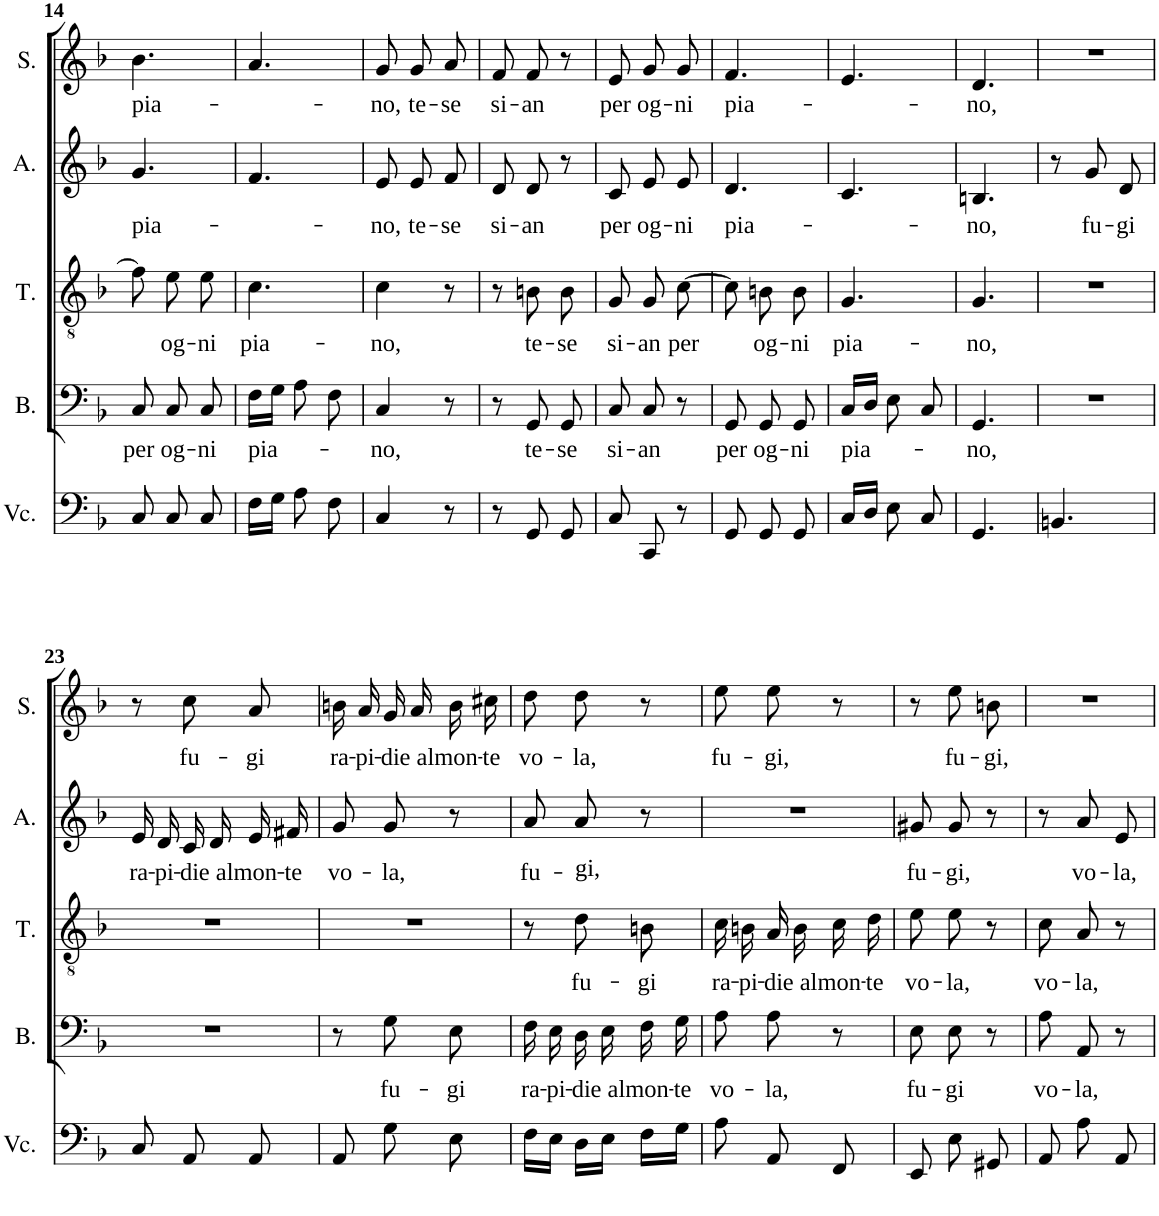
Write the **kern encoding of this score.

**kern	**kern	**text	**kern	**text	**kern	**text	**kern	**text
*part5	*part4	*part4	*part3	*part3	*part2	*part2	*part1	*part1
*staff5	*staff4	*staff4	*staff3	*staff3	*staff2	*staff2	*staff1	*staff1
*I"B.C.	*I"Basse	*	*I"Ténor	*	*I"Alto	*	*I"Soprano	*
*	*I'B.	*	*I'T.	*	*I'A.	*	*I'S.	*
!!LO:PB:g=z
*clefF4	*clefF4	*	*clefGv2	*	*clefG2	*	*clefG2	*
*k[b-]	*k[b-]	*	*k[b-]	*	*k[b-]	*	*k[b-]	*
*F:	*F:	*	*F:	*	*F:	*	*F:	*
*M3/8	*M3/8	*	*M3/8	*	*M3/8	*	*M3/8	*
=14	=14	=14	=14	=14	=14	=14	=14	=14
!	!	!LO:LY:b	!	!	!	!LO:LY:b	!	!LO:LY:b
8C/	8C/	per	8f\L]	.	4.g/	pia-	4.b-\	pia-
!	!	!LO:LY:b	!	!LO:LY:b	!	!	!	!
8C/	8C/	og-	8e\	og-	.	.	.	.
!	!	!LO:LY:b	!	!LO:LY:b	!	!	!	!
8C/	8C/	-ni	8e\J	-ni	.	.	.	.
=15	=15	=15	=15	=15	=15	=15	=15	=15
!	!	!LO:LY:b	!	!LO:LY:b	!	!	!	!
16F\LL	16F\LL	pia-	4.c\	pia-	4.f/	.	4.a/	.
16G\JJ	16G\JJ	.	.	.	.	.	.	.
8A\	8A\	.	.	.	.	.	.	.
8F\	8F\	.	.	.	.	.	.	.
=16	=16	=16	=16	=16	=16	=16	=16	=16
!	!	!LO:LY:b	!	!LO:LY:b	!	!LO:LY:b	!	!LO:LY:b
4C/	4C/	-no,	4c\	-no,	8e/L	-no,	8g/L	-no,
!	!	!	!	!	!	!LO:LY:b	!	!LO:LY:b
.	.	.	.	.	8e/	te-	8g/	te-
!	!	!	!	!	!	!LO:LY:b	!	!LO:LY:b
8r	8r	.	8r	.	8f/J	-se	8a/J	-se
=17	=17	=17	=17	=17	=17	=17	=17	=17
!	!	!	!	!	!	!LO:LY:b	!	!LO:LY:b
8r	8r	.	8r	.	8d/L	si-	8f/L	si-
!	!	!LO:LY:b	!	!LO:LY:b	!	!LO:LY:b	!	!LO:LY:b
8GG/	8GG/	te-	8Bn\L	te-	8d/J	-an	8f/J	-an
!	!	!LO:LY:b	!	!LO:LY:b	!	!	!	!
8GG/	8GG/	-se	8B\J	-se	8r	.	8r	.
=18	=18	=18	=18	=18	=18	=18	=18	=18
!	!	!LO:LY:b	!	!LO:LY:b	!	!LO:LY:b	!	!LO:LY:b
8C/	8C/	si-	8G/L	si-	8c/L	per	8e/L	per
!	!	!LO:LY:b	!	!LO:LY:b	!	!LO:LY:b	!	!LO:LY:b
8CC/	8C/	-an	8G/	-an	8e/	og-	8g/	og-
!	!	!	!	!LO:LY:b	!	!LO:LY:b	!	!LO:LY:b
8r	8r	.	[8c/J	per	8e/J	-ni	8g/J	-ni
=19	=19	=19	=19	=19	=19	=19	=19	=19
!	!	!LO:LY:b	!	!	!	!LO:LY:b	!	!LO:LY:b
8GG/	8GG/	per	8c\L]	.	4.d/	pia-	4.f/	pia-
!	!	!LO:LY:b	!	!LO:LY:b	!	!	!	!
8GG/	8GG/	og-	8Bn\	og-	.	.	.	.
!	!	!LO:LY:b	!	!LO:LY:b	!	!	!	!
8GG/	8GG/	-ni	8B\J	-ni	.	.	.	.
=20	=20	=20	=20	=20	=20	=20	=20	=20
!	!	!LO:LY:b	!	!LO:LY:b	!	!	!	!
16C/LL	16C/LL	pia-	4.G/	pia-	4.c/	.	4.e/	.
16D/JJ	16D/JJ	.	.	.	.	.	.	.
8E\	8E\	.	.	.	.	.	.	.
8C/	8C/	.	.	.	.	.	.	.
=21	=21	=21	=21	=21	=21	=21	=21	=21
!	!	!LO:LY:b	!	!LO:LY:b	!	!LO:LY:b	!	!LO:LY:b
4.GG/	4.GG/	-no,	4.G/	-no,	4.Bn/	-no,	4.d/	-no,
=22	=22	=22	=22	=22	=22	=22	=22	=22
4.BBn/	4.r	.	4.r	.	8r	.	4.r	.
!	!	!	!	!	!	!LO:LY:b	!	!
.	.	.	.	.	8g/L	fu-	.	.
!	!	!	!	!	!	!LO:LY:b	!	!
.	.	.	.	.	8d/J	-gi	.	.
!!LO:LB:g=z
=23	=23	=23	=23	=23	=23	=23	=23	=23
!	!	!	!	!	!	!LO:LY:b	!	!
8C/	4.r	.	4.r	.	16e/LL	ra-	8r	.
!	!	!	!	!	!	!LO:LY:b	!	!
.	.	.	.	.	16d/	-pi-	.	.
!	!	!	!	!	!	!LO:LY:b	!	!LO:LY:b
8AA/	.	.	.	.	16c/	-di	8cc\L	fu-
!	!	!	!	!	!	!LO:LY:b	!	!
.	.	.	.	.	16d/	e al	.	.
!	!	!	!	!	!	!LO:LY:b	!	!LO:LY:b
8AA/	.	.	.	.	16e/	mon-	8a\J	-gi
!	!	!	!	!	!	!LO:LY:b	!	!
.	.	.	.	.	16f#X/JJ	-te	.	.
=24	=24	=24	=24	=24	=24	=24	=24	=24
!	!	!	!	!	!	!LO:LY:b	!	!LO:LY:b
8AA/	8r	.	4.r	.	8g/L	vo-	16bn\LL	ra-
!	!	!	!	!	!	!	!	!LO:LY:b
.	.	.	.	.	.	.	16a\	-pi-
!	!	!LO:LY:b	!	!	!	!LO:LY:b	!	!LO:LY:b
8G\	8G\	fu-	.	.	8g/J	-la,	16g\	-di
!	!	!	!	!	!	!	!	!LO:LY:b
.	.	.	.	.	.	.	16a\	e al
!	!	!LO:LY:b	!	!	!	!	!	!LO:LY:b
8E\	8E\	-gi	.	.	8r	.	16b\	mon-
!	!	!	!	!	!	!	!	!LO:LY:b
.	.	.	.	.	.	.	16cc#X\JJ	-te
=25	=25	=25	=25	=25	=25	=25	=25	=25
!	!	!LO:LY:b	!	!	!	!LO:LY:b	!	!LO:LY:b
16F\LL	16F\	ra-	8r	.	8a/L	fu-	8dd\L	vo-
!	!	!LO:LY:b	!	!	!	!	!	!
16E\JJ	16E\	-pi-	.	.	.	.	.	.
!	!	!LO:LY:b	!	!LO:LY:b	!	!LO:LY:b	!	!LO:LY:b
16D\LL	16D\	-di	8d\L	fu-	8a/J	-gi,	8dd\J	-la,
!	!	!LO:LY:b	!	!	!	!	!	!
16E\JJ	16E\	e al	.	.	.	.	.	.
!	!	!LO:LY:b	!	!LO:LY:b	!	!	!	!
16F\LL	16F\	mon-	8Bn\J	-gi	8r	.	8r	.
!	!	!LO:LY:b	!	!	!	!	!	!
16G\JJ	16G\	-te	.	.	.	.	.	.
=26	=26	=26	=26	=26	=26	=26	=26	=26
!	!	!LO:LY:b	!	!LO:LY:b	!	!	!	!LO:LY:b
8A\	8A\	vo-	16c\LL	ra-	4.r	.	8ee\L	fu-
!	!	!	!	!LO:LY:b	!	!	!	!
.	.	.	16Bn\	-pi-	.	.	.	.
!	!	!LO:LY:b	!	!LO:LY:b	!	!	!	!LO:LY:b
8AA/	8A\	-la,	16A\	-di	.	.	8ee\J	-gi,
!	!	!	!	!LO:LY:b	!	!	!	!
.	.	.	16B\	e al	.	.	.	.
!	!	!	!	!LO:LY:b	!	!	!	!
8FF/	8r	.	16c\	mon-	.	.	8r	.
!	!	!	!	!LO:LY:b	!	!	!	!
.	.	.	16d\JJ	-te	.	.	.	.
=27	=27	=27	=27	=27	=27	=27	=27	=27
!	!	!LO:LY:b	!	!LO:LY:b	!	!LO:LY:b	!	!
8EE/	8E\	fu-	8e\L	vo-	8g#X/L	fu-	8r	.
!	!	!LO:LY:b	!	!LO:LY:b	!	!LO:LY:b	!	!LO:LY:b
8E\	8E\	-gi	8e\J	-la,	8g#/J	-gi,	8ee\L	fu-
!	!	!	!	!	!	!	!	!LO:LY:b
8GG#X/	8r	.	8r	.	8r	.	8bn\J	-gi,
=28	=28	=28	=28	=28	=28	=28	=28	=28
!	!	!LO:LY:b	!	!LO:LY:b	!	!	!	!
8AA/	8A\	vo-	8c\L	vo-	8r	.	4.r	.
!	!	!LO:LY:b	!	!LO:LY:b	!	!LO:LY:b	!	!
8A\	8AA/	-la,	8A\J	-la,	8a/L	vo-	.	.
!	!	!	!	!	!	!LO:LY:b	!	!
8AA/	8r	.	8r	.	8e/J	-la,	.	.
=	=	=	=	=	=	=	=	=
*-	*-	*-	*-	*-	*-	*-	*-	*-
